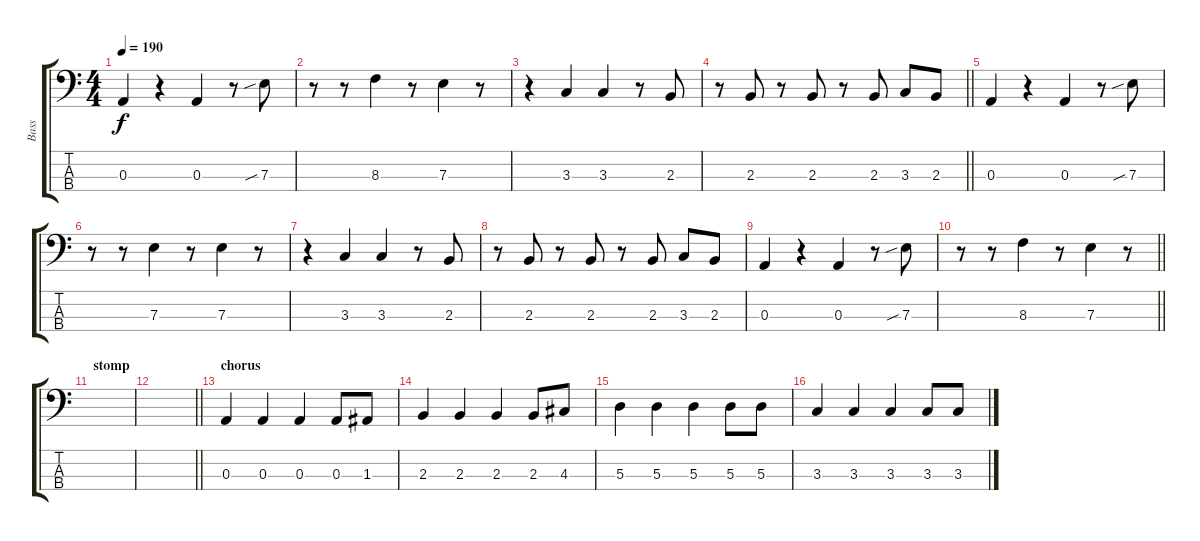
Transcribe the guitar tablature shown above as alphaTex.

\track ("Bass" "Bass") {instrument electricbassfinger}
\staff {score tabs}
\tuning (G2 D2 A1 E1) {hide}
\ts (4 4)
\tempo 190
\clef f4
\ks c
0.3.4{dy f} r.4 0.3.4 r.8 7.3{sib}.8 |
r.8 r.8 8.3.4 r.8 7.3.4 r.8 |
r.4 3.3.4 3.3.4 r.8 2.3.8 |
\barLineRight lightlight
r.8 2.3.8 r.8 2.3.8 r.8 2.3.8 3.3.8 2.3.8 |
0.3.4 r.4 0.3.4 r.8 7.3{sib}.8 |
r.8 r.8 7.3.4 r.8 7.3.4 r.8 |
r.4 3.3.4 3.3.4 r.8 2.3.8 |
r.8 2.3.8 r.8 2.3.8 r.8 2.3.8 3.3.8 2.3.8 |
0.3.4 r.4 0.3.4 r.8 7.3{sib}.8 |
\barLineRight lightlight
r.8 r.8 8.3.4 r.8 7.3.4 r.8 |
\section ("" "stomp")
|
\barLineRight lightlight
|
\section ("" "chorus")
0.3.4 0.3.4 0.3.4 0.3.8 1.3.8 |
2.3.4 2.3.4 2.3.4 2.3.8 4.3.8 |
5.3.4 5.3.4 5.3.4 5.3.8 5.3.8 |
3.3.4 3.3.4 3.3.4 3.3.8 3.3.8
